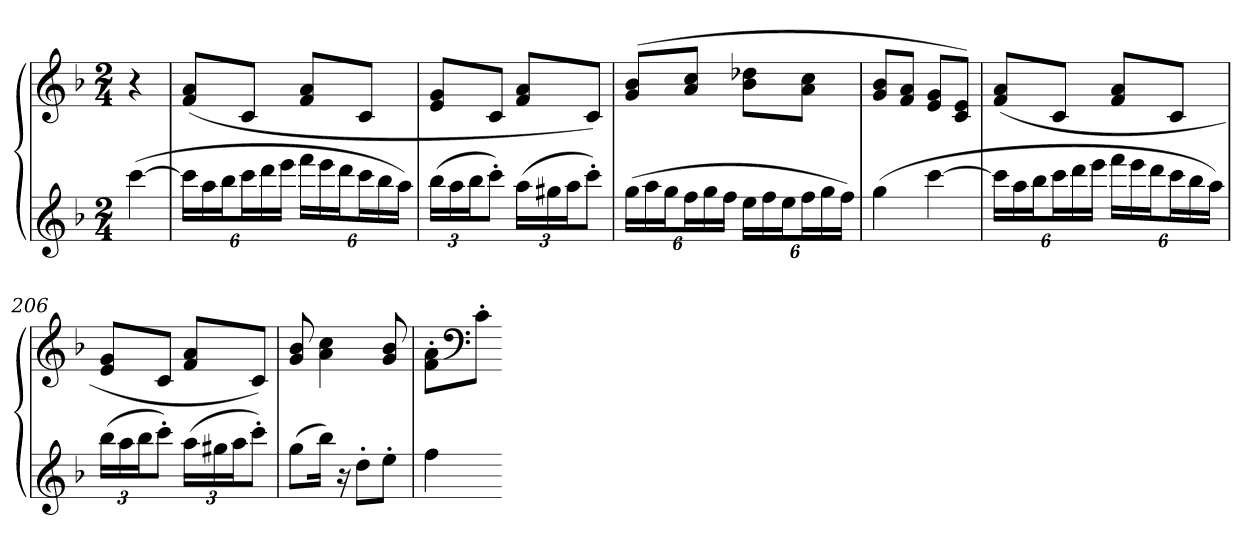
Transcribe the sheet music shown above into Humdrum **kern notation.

**kern	**kern
*part1	*part1
*staff2	*staff1
*clefG2	*clefG2
*k[b-]	*k[b-]
*F:	*F:
*M2/4	*M2/4
=	=
([4ccc	4r
=201	=201
24cccLL]	(8f 8aL
24aa	.
24bb-J	.
24cccL	8cJ
24ddd	.
24eeeJJ	.
24fffLL	8f 8aL
24eee	.
24dddJ	.
24cccL	8cJ
24bb-	.
24aaJJ)	.
=202	=202
(24bb-LL	8e 8gL
24aa	.
24bb-J	.
8ccc'J)	8cJ
(24aaLL	8f 8aL
24gg#X	.
24aaJ	.
8ccc'J)	8cJ)
=203	=203
(24ggLL	(8g 8b-L
24aa	.
24ggJ	.
24ffL	8a 8ccJ
24gg	.
24ffJJ	.
24eeLL	8b- 8dd-XL
24ff	.
24eeJ	.
24ffL	8a 8ccJ
24gg	.
24ffJJ)	.
=204	=204
(4gg	8g 8b-L
.	8f 8aJ
[4ccc	8e 8gL
.	8c 8eJ)
=205	=205
24cccLL]	(8f 8aL
24aa	.
24bb-J	.
24cccL	8cJ
24ddd	.
24eeeJJ	.
24fffLL	8f 8aL
24eee	.
24dddJ	.
24cccL	8cJ
24bb-	.
24aaJJ)	.
=206	=206
(24bb-LL	8e 8gL
24aa	.
24bb-J	.
8ccc'J)	8cJ
(24aaLL	8f 8aL
24gg#X	.
24aaJ	.
8ccc'J)	8cJ)
=207	=207
(8ggL	8g 8b-
16bb-Jk)	4a 4cc
16r	.
8dd'L	.
8ee'J	8g 8b-
=208	=208
4ff	8f' 8a'L
*	*clefF4
.	8c'J
=-	=-
*-	*-
